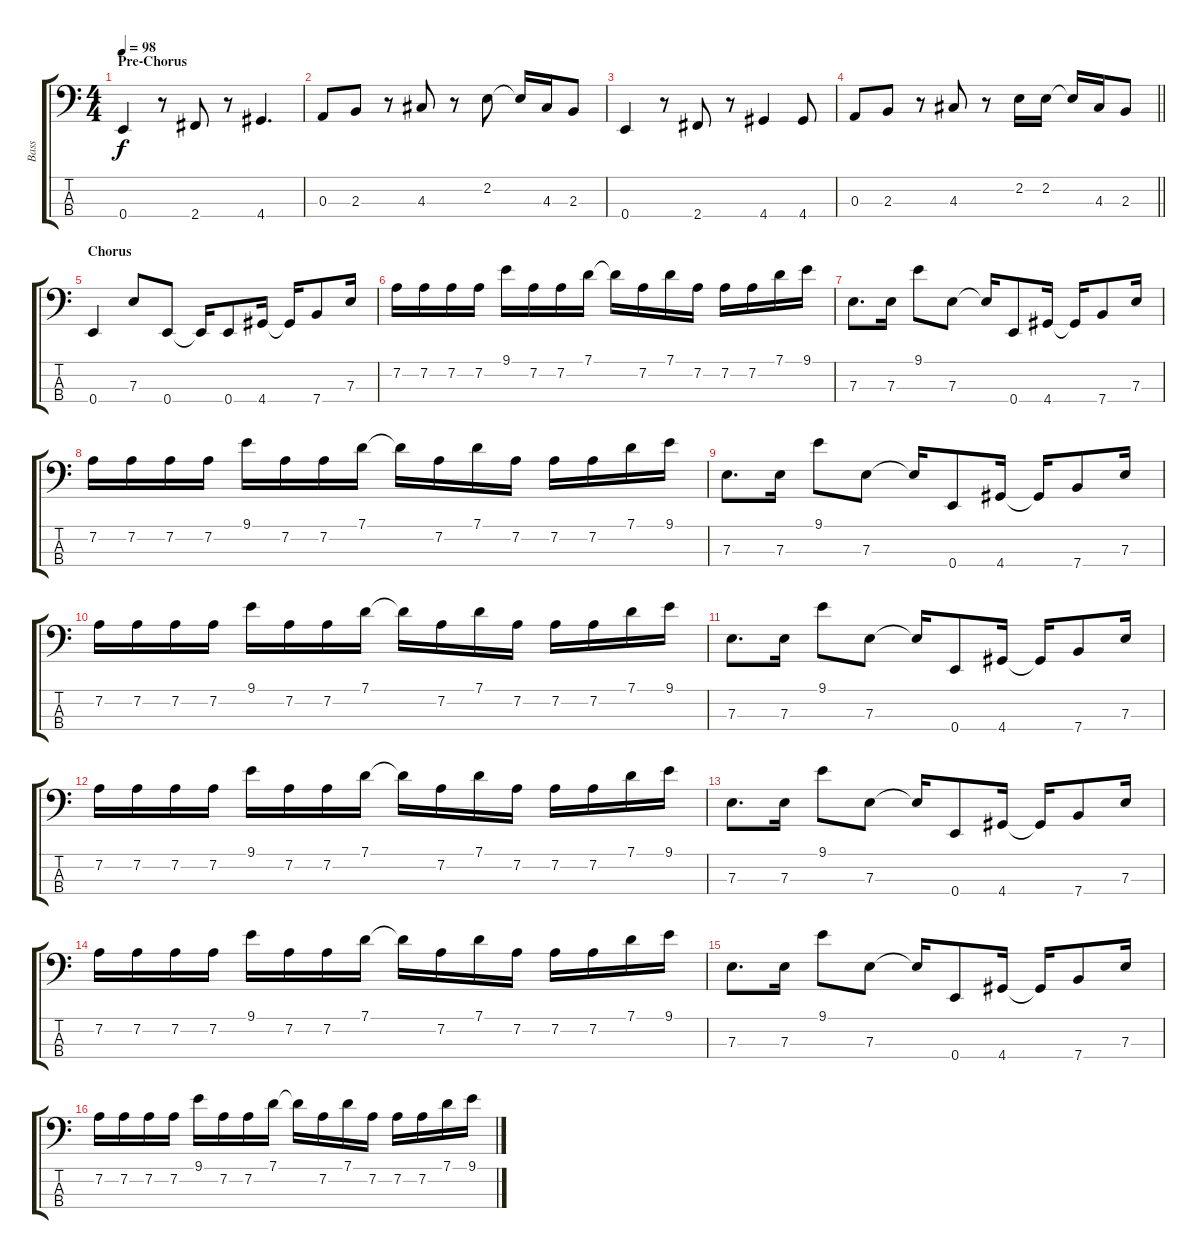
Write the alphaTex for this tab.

\track ("Bass" "Bass") {instrument electricbassfinger}
\staff {score tabs}
\tuning (G2 D2 A1 E1) {hide}
\ts (4 4)
\section ("" "Pre-Chorus")
\tempo 98
\clef f4
\ks c
0.4.4{dy f} r.8 2.4.8 r.8 4.4.4{d} |
0.3.8 2.3.8 r.8 4.3.8 r.8 2.2.8 2.2{t}.16 4.3.16 2.3.8 |
0.4.4 r.8 2.4.8 r.8 4.4.4 4.4.8 |
\barLineRight lightlight
0.3.8 2.3.8 r.8 4.3.8 r.8 2.2.16 2.2.16 2.2{t}.16 4.3.16 2.3.8 |
\section ("" "Chorus")
0.4.4 7.3.8 0.4.8 0.4{t}.16 0.4.8 4.4.16 4.4{t}.16 7.4.8 7.3.16 |
7.2.16 7.2.16 7.2.16 7.2.16 9.1.16 7.2.16 7.2.16 7.1.16 7.1{t}.16 7.2.16 7.1.16 7.2.16 7.2.16 7.2.16 7.1.16 9.1.16 |
7.3.8{d} 7.3.16 9.1.8 7.3.8 7.3{t}.16 0.4.8 4.4.16 4.4{t}.16 7.4.8 7.3.16 |
7.2.16 7.2.16 7.2.16 7.2.16 9.1.16 7.2.16 7.2.16 7.1.16 7.1{t}.16 7.2.16 7.1.16 7.2.16 7.2.16 7.2.16 7.1.16 9.1.16 |
7.3.8{d} 7.3.16 9.1.8 7.3.8 7.3{t}.16 0.4.8 4.4.16 4.4{t}.16 7.4.8 7.3.16 |
7.2.16 7.2.16 7.2.16 7.2.16 9.1.16 7.2.16 7.2.16 7.1.16 7.1{t}.16 7.2.16 7.1.16 7.2.16 7.2.16 7.2.16 7.1.16 9.1.16 |
7.3.8{d} 7.3.16 9.1.8 7.3.8 7.3{t}.16 0.4.8 4.4.16 4.4{t}.16 7.4.8 7.3.16 |
7.2.16 7.2.16 7.2.16 7.2.16 9.1.16 7.2.16 7.2.16 7.1.16 7.1{t}.16 7.2.16 7.1.16 7.2.16 7.2.16 7.2.16 7.1.16 9.1.16 |
7.3.8{d} 7.3.16 9.1.8 7.3.8 7.3{t}.16 0.4.8 4.4.16 4.4{t}.16 7.4.8 7.3.16 |
7.2.16 7.2.16 7.2.16 7.2.16 9.1.16 7.2.16 7.2.16 7.1.16 7.1{t}.16 7.2.16 7.1.16 7.2.16 7.2.16 7.2.16 7.1.16 9.1.16 |
7.3.8{d} 7.3.16 9.1.8 7.3.8 7.3{t}.16 0.4.8 4.4.16 4.4{t}.16 7.4.8 7.3.16 |
7.2.16 7.2.16 7.2.16 7.2.16 9.1.16 7.2.16 7.2.16 7.1.16 7.1{t}.16 7.2.16 7.1.16 7.2.16 7.2.16 7.2.16 7.1.16 9.1.16
